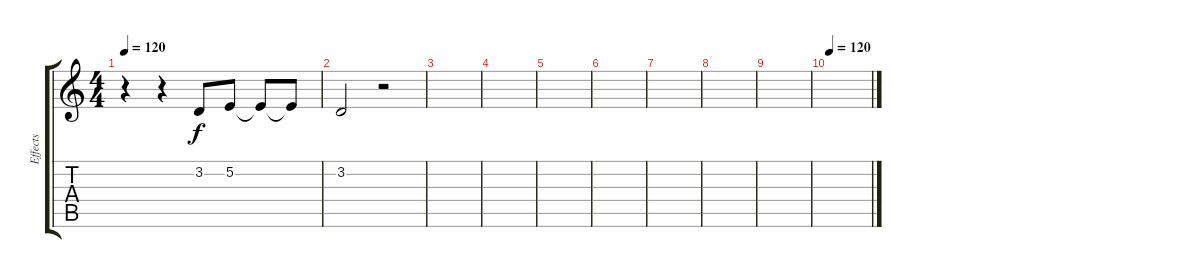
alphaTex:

\track ("Effects" "Effects") {instrument electricpiano2}
\staff {score tabs}
\tuning (E4 B3 G3 D3 A2 E2) {hide}
\ts (4 4)
\tempo 120
\clef g2
\ks c
r.4{dy f} r.4 3.2.8{volume 13} 5.2.8 5.2{t}.8 5.2{t}.8 |
3.2.2 r.2 |
|
|
|
|
|
|
|
\tempo 120
